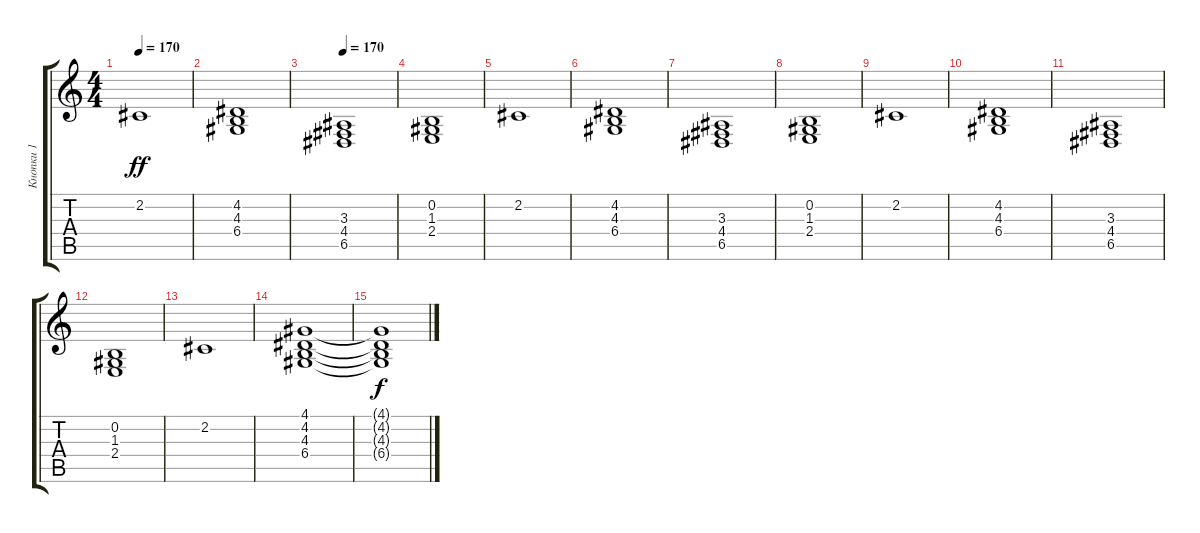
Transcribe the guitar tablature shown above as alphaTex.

\track ("Кнопки 1" "Кнопки 1") {instrument stringensemble1}
\staff {score tabs}
\tuning (E4 B3 G3 D3 A2 E2) {hide}
\ts (4 4)
\tempo 170
\clef g2
\ks c
2.2.1{dy ff} |
(4.2 4.3 6.4).1 |
\tempo 170
(3.3 4.4 6.5).1 |
(0.2 1.3 2.4).1 |
2.2.1 |
(4.2 4.3 6.4).1 |
(3.3 4.4 6.5).1 |
(0.2 1.3 2.4).1 |
2.2.1 |
(4.2 4.3 6.4).1 |
(3.3 4.4 6.5).1 |
(0.2 1.3 2.4).1 |
2.2.1 |
(4.1 4.2 4.3 6.4).1 |
(4.1{t} 4.2{t} 4.3{t} 6.4{t}).1{dy f}
